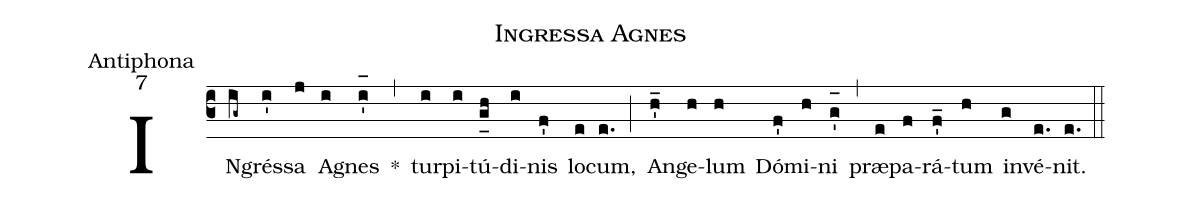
name:Ingressa Agnes;
office-part:Antiphona;
mode:7;
%%
(c3) IN(ig~)grés(i')sa(j) A(i)gnes(i'_[oh:h]) *(,) tur(i)pi(i)tú(g_[uh:l]h)di(i)nis(f') lo(e)cum,(e.) (;) An(h'_)ge(h)lum(h) Dó(f')mi(h)ni(g'_[oh:h]) (,) præ(e)pa(f)rá(f'_)tum(h) in(g)vé(e.)nit.(e.) (::)

%<eu>E(i) u(i) o(j) u(i) a(h) e.</eu>(gh..) (::)
